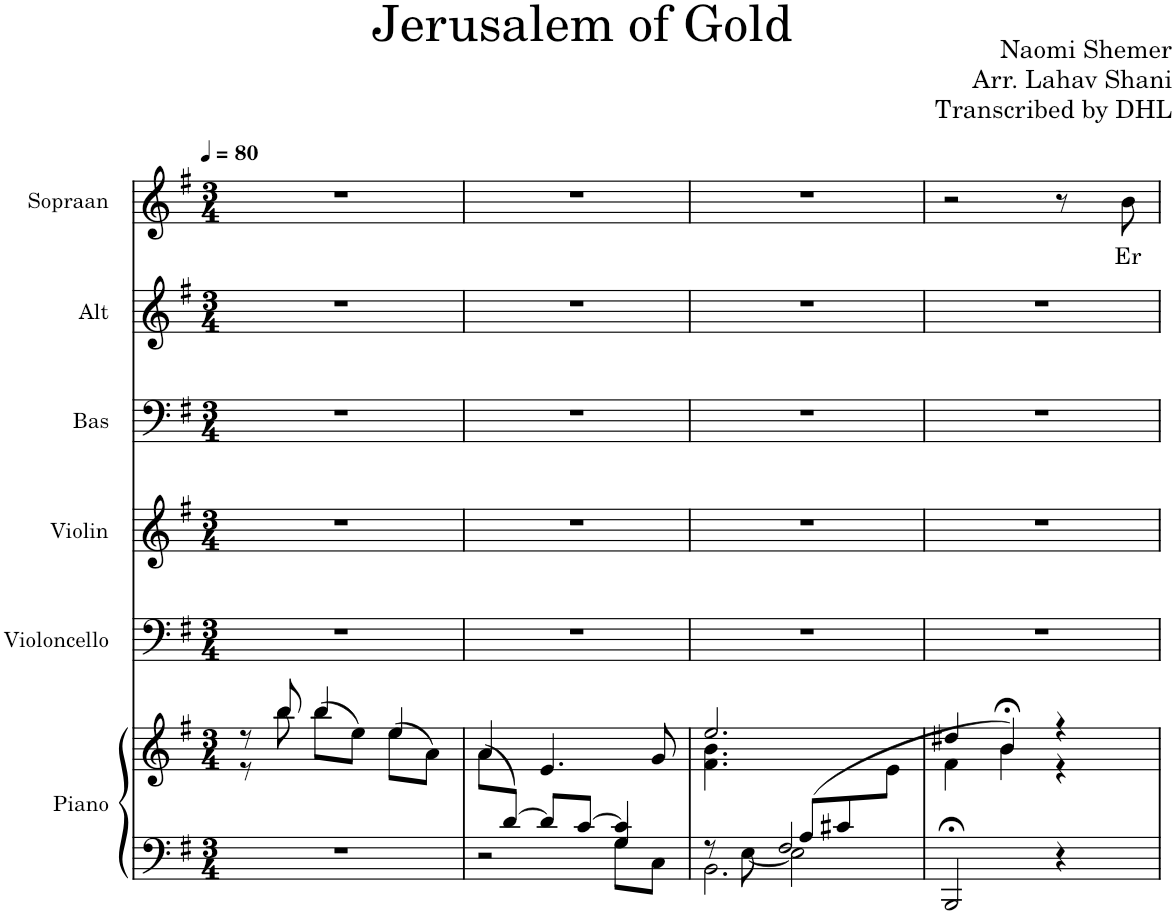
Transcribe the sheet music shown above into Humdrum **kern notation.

**kern	**kern	**kern	**kern	**kern	**kern	**kern	**text
*part6	*part6	*part5	*part4	*part3	*part2	*part1	*part1
*staff7	*staff6	*staff5	*staff4	*staff3	*staff2	*staff1	*staff1
*I"Piano	*	*I"Violoncello	*I"Violin	*I"Bas	*I"Alt	*I"Sopraan	*
*I'Pno.	*	*I'Vc.	*I'Vln.	*I'Bs.	*I'A.	*I'Sop.	*
*clefF4	*clefG2	*clefF4	*clefG2	*clefF4	*clefG2	*clefG2	*
*k[f#]	*k[f#]	*k[f#]	*k[f#]	*k[f#]	*k[f#]	*k[f#]	*
*M3/4	*M3/4	*M3/4	*M3/4	*M3/4	*M3/4	*M3/4	*
*MM80	*MM80	*MM80	*MM80	*MM80	*MM80	*MM80	*
=1	=1	=1	=1	=1	=1	=1	=1
*	*^	*	*	*	*	*	*
2.r	8r	8r	2.r	2.r	2.r	2.r	2.r	.
.	8bb/	8bb\	.	.	.	.	.	.
.	4bb/	(>8bb\L	.	.	.	.	.	.
.	.	8ee\J)	.	.	.	.	.	.
.	4ee/	(>8ee\L	.	.	.	.	.	.
.	.	8a\J)	.	.	.	.	.	.
=2	=2	=2	=2	=2	=2	=2	=2	=2
*^	*	*	*	*	*	*	*	*
*	*^	*	*	*	*	*	*	*	*
8ryy	2ryy	2r	4a/	(>8a\L	2.r	2.r	2.r	2.r	2.r	.
[8d/J)	.	.	.	2ryy	.	.	.	.	.	.
8d/L]	.	.	4.e/	.	.	.	.	.	.	.
[8c/J	.	.	.	.	.	.	.	.	.	.
4c/]	4G/	8G\L	.	.	.	.	.	.	.	.
.	.	8C\J	8g/	8ryy	.	.	.	.	.	.
=3	=3	=3	=3	=3	=3	=3	=3	=3	=3	=3
*	*	*^	*	*	*	*	*	*	*	*
4.ryy	8r	2.BB\	8ryy	2.ee/	4.f#\ 4.b\	2.r	2.r	2.r	2.r	2.r	.
.	8ryy	.	[8E\	.	.	.	.	.	.	.	.
.	2F#/	.	2E\]	.	.	.	.	.	.	.	.
(>8A/L	.	.	.	.	4ryy	.	.	.	.	.	.
8c#X/	.	.	.	.	.	.	.	.	.	.	.
8ryy	.	.	.	.	8e\J	.	.	.	.	.	.
*v	*v	*v	*v	*	*	*	*	*	*	*	*
=4	=4	=4	=4	=4	=4	=4	=4	=4
2BBB;</	4dd#X/	4f#\	2.r	2.r	2.r	2.r	2r	.
.	4b;</)	4b\	.	.	.	.	.	.
4r	4r	4r	.	.	.	.	8r	.
!	!	!	!	!	!	!	!	!LO:LY:b
.	.	.	.	.	.	.	8b\	Er
*	*v	*v	*	*	*	*	*	*
=	=	=	=	=	=	=	=
*-	*-	*-	*-	*-	*-	*-	*-
